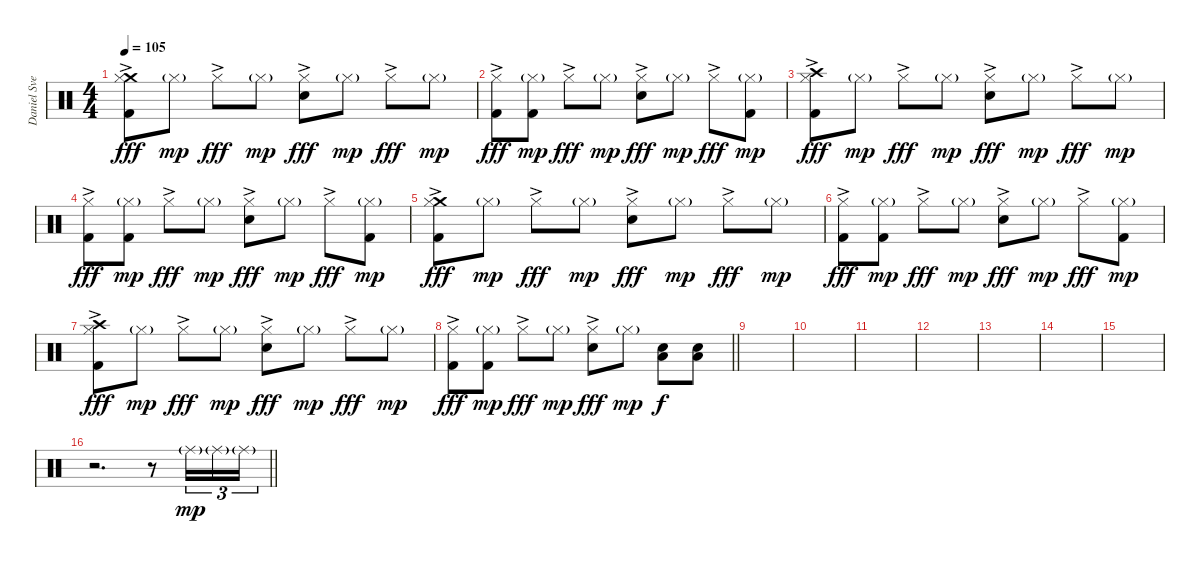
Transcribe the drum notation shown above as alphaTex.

\track ("Daniel Svensson" "Daniel Sve") {instrument percussion}
\staff {score}
\articulation defaults
\ts (4 4)
\tempo 105
\clef neutral
\ks c
("Crash medium (hit)" "Hi-Hat (closed)"{ac} "Kick (hit) 2").8{dy fff} "Hi-Hat (closed)"{g}.8{dy mp} "Hi-Hat (closed)"{ac}.8{dy fff} "Hi-Hat (closed)"{g}.8{dy mp} ("Hi-Hat (closed)"{ac} "Snare (hit) 2").8{dy fff} "Hi-Hat (closed)"{g}.8{dy mp} "Hi-Hat (closed)"{ac}.8{dy fff} "Hi-Hat (closed)"{g}.8{dy mp} |
("Hi-Hat (closed)"{ac} "Kick (hit) 2").8{dy fff} ("Hi-Hat (closed)"{g} "Kick (hit) 2").8{dy mp} "Hi-Hat (closed)"{ac}.8{dy fff} "Hi-Hat (closed)"{g}.8{dy mp} ("Hi-Hat (closed)"{ac} "Snare (hit) 2").8{dy fff} "Hi-Hat (closed)"{g}.8{dy mp} "Hi-Hat (closed)"{ac}.8{dy fff} ("Hi-Hat (closed)"{g} "Kick (hit) 2").8{dy mp} |
("Crash high (hit)" "Hi-Hat (closed)"{ac} "Kick (hit) 2").8{dy fff} "Hi-Hat (closed)"{g}.8{dy mp} "Hi-Hat (closed)"{ac}.8{dy fff} "Hi-Hat (closed)"{g}.8{dy mp} ("Hi-Hat (closed)"{ac} "Snare (hit) 2").8{dy fff} "Hi-Hat (closed)"{g}.8{dy mp} "Hi-Hat (closed)"{ac}.8{dy fff} "Hi-Hat (closed)"{g}.8{dy mp} |
("Hi-Hat (closed)"{ac} "Kick (hit) 2").8{dy fff} ("Hi-Hat (closed)"{g} "Kick (hit) 2").8{dy mp} "Hi-Hat (closed)"{ac}.8{dy fff} "Hi-Hat (closed)"{g}.8{dy mp} ("Hi-Hat (closed)"{ac} "Snare (hit) 2").8{dy fff} "Hi-Hat (closed)"{g}.8{dy mp} "Hi-Hat (closed)"{ac}.8{dy fff} ("Hi-Hat (closed)"{g} "Kick (hit) 2").8{dy mp} |
("Crash medium (hit)" "Hi-Hat (closed)"{ac} "Kick (hit) 2").8{dy fff} "Hi-Hat (closed)"{g}.8{dy mp} "Hi-Hat (closed)"{ac}.8{dy fff} "Hi-Hat (closed)"{g}.8{dy mp} ("Hi-Hat (closed)"{ac} "Snare (hit) 2").8{dy fff} "Hi-Hat (closed)"{g}.8{dy mp} "Hi-Hat (closed)"{ac}.8{dy fff} "Hi-Hat (closed)"{g}.8{dy mp} |
("Hi-Hat (closed)"{ac} "Kick (hit) 2").8{dy fff} ("Hi-Hat (closed)"{g} "Kick (hit) 2").8{dy mp} "Hi-Hat (closed)"{ac}.8{dy fff} "Hi-Hat (closed)"{g}.8{dy mp} ("Hi-Hat (closed)"{ac} "Snare (hit) 2").8{dy fff} "Hi-Hat (closed)"{g}.8{dy mp} "Hi-Hat (closed)"{ac}.8{dy fff} ("Hi-Hat (closed)"{g} "Kick (hit) 2").8{dy mp} |
("Crash high (hit)" "Hi-Hat (closed)"{ac} "Kick (hit) 2").8{dy fff} "Hi-Hat (closed)"{g}.8{dy mp} "Hi-Hat (closed)"{ac}.8{dy fff} "Hi-Hat (closed)"{g}.8{dy mp} ("Hi-Hat (closed)"{ac} "Snare (hit) 2").8{dy fff} "Hi-Hat (closed)"{g}.8{dy mp} "Hi-Hat (closed)"{ac}.8{dy fff} "Hi-Hat (closed)"{g}.8{dy mp} |
\barLineRight lightlight
("Hi-Hat (closed)"{ac} "Kick (hit) 2").8{dy fff} ("Hi-Hat (closed)"{g} "Kick (hit) 2").8{dy mp} "Hi-Hat (closed)"{ac}.8{dy fff} "Hi-Hat (closed)"{g}.8{dy mp} ("Hi-Hat (closed)"{ac} "Snare (hit) 2").8{dy fff} "Hi-Hat (closed)"{g}.8{dy mp} ("Low Floor Tom (hit)" "Snare (hit) 2").8{dy f} ("Low Floor Tom (hit)" "Snare (hit) 2").8 |
|
|
|
|
|
|
|
\barLineRight lightlight
r.2{d} r.8 "Ride (middle)"{g}.16{tu (3 2) dy mp} "Ride (middle)"{g}.16{tu (3 2)} "Ride (middle)"{g}.16{tu (3 2)}
